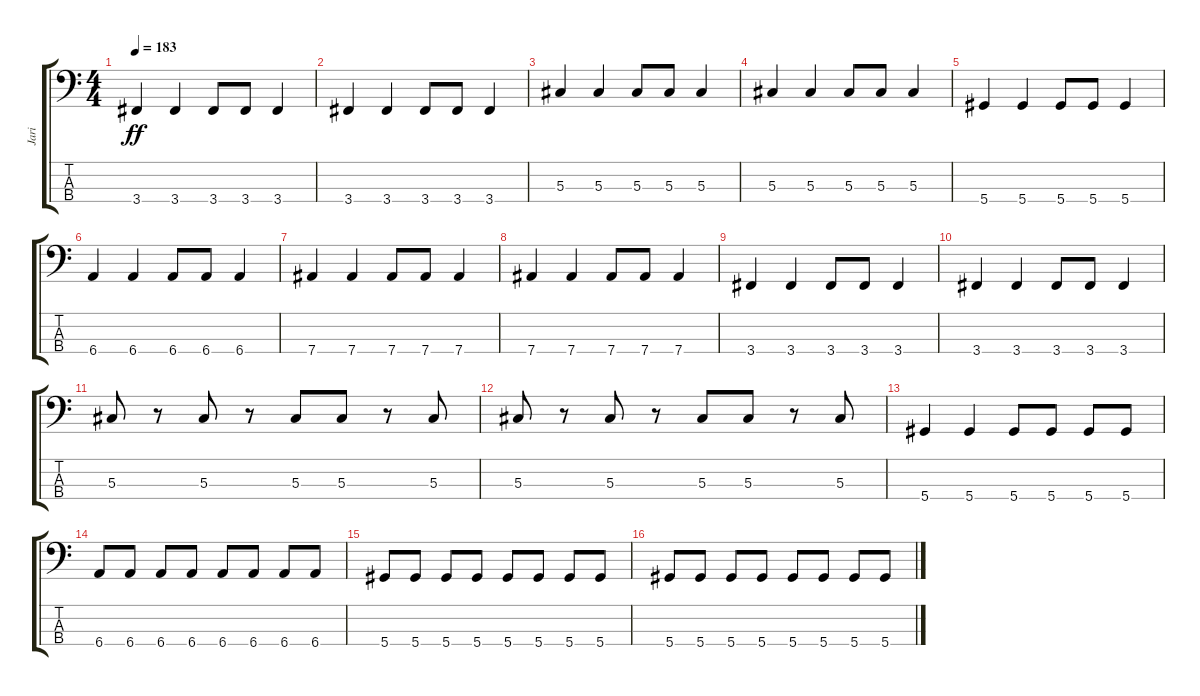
\track ("Jari" "Jari") {instrument electricbassfinger}
\staff {score tabs}
\tuning (Gb2 Db2 Ab1 Eb1) {hide}
\ts (4 4)
\tempo 183
\clef f4
\ks c
3.4.4{dy ff} 3.4.4 3.4.8 3.4.8 3.4.4 |
3.4.4 3.4.4 3.4.8 3.4.8 3.4.4 |
5.3.4 5.3.4 5.3.8 5.3.8 5.3.4 |
5.3.4 5.3.4 5.3.8 5.3.8 5.3.4 |
5.4.4 5.4.4 5.4.8 5.4.8 5.4.4 |
6.4.4 6.4.4 6.4.8 6.4.8 6.4.4 |
7.4.4 7.4.4 7.4.8 7.4.8 7.4.4 |
7.4.4 7.4.4 7.4.8 7.4.8 7.4.4 |
3.4.4 3.4.4 3.4.8 3.4.8 3.4.4 |
3.4.4 3.4.4 3.4.8 3.4.8 3.4.4 |
5.3.8 r.8 5.3.8 r.8 5.3.8 5.3.8 r.8 5.3.8 |
5.3.8 r.8 5.3.8 r.8 5.3.8 5.3.8 r.8 5.3.8 |
5.4.4 5.4.4 5.4.8 5.4.8 5.4.8 5.4.8 |
6.4.8 6.4.8 6.4.8 6.4.8 6.4.8 6.4.8 6.4.8 6.4.8 |
5.4.8 5.4.8 5.4.8 5.4.8 5.4.8 5.4.8 5.4.8 5.4.8 |
5.4.8 5.4.8 5.4.8 5.4.8 5.4.8 5.4.8 5.4.8 5.4.8
